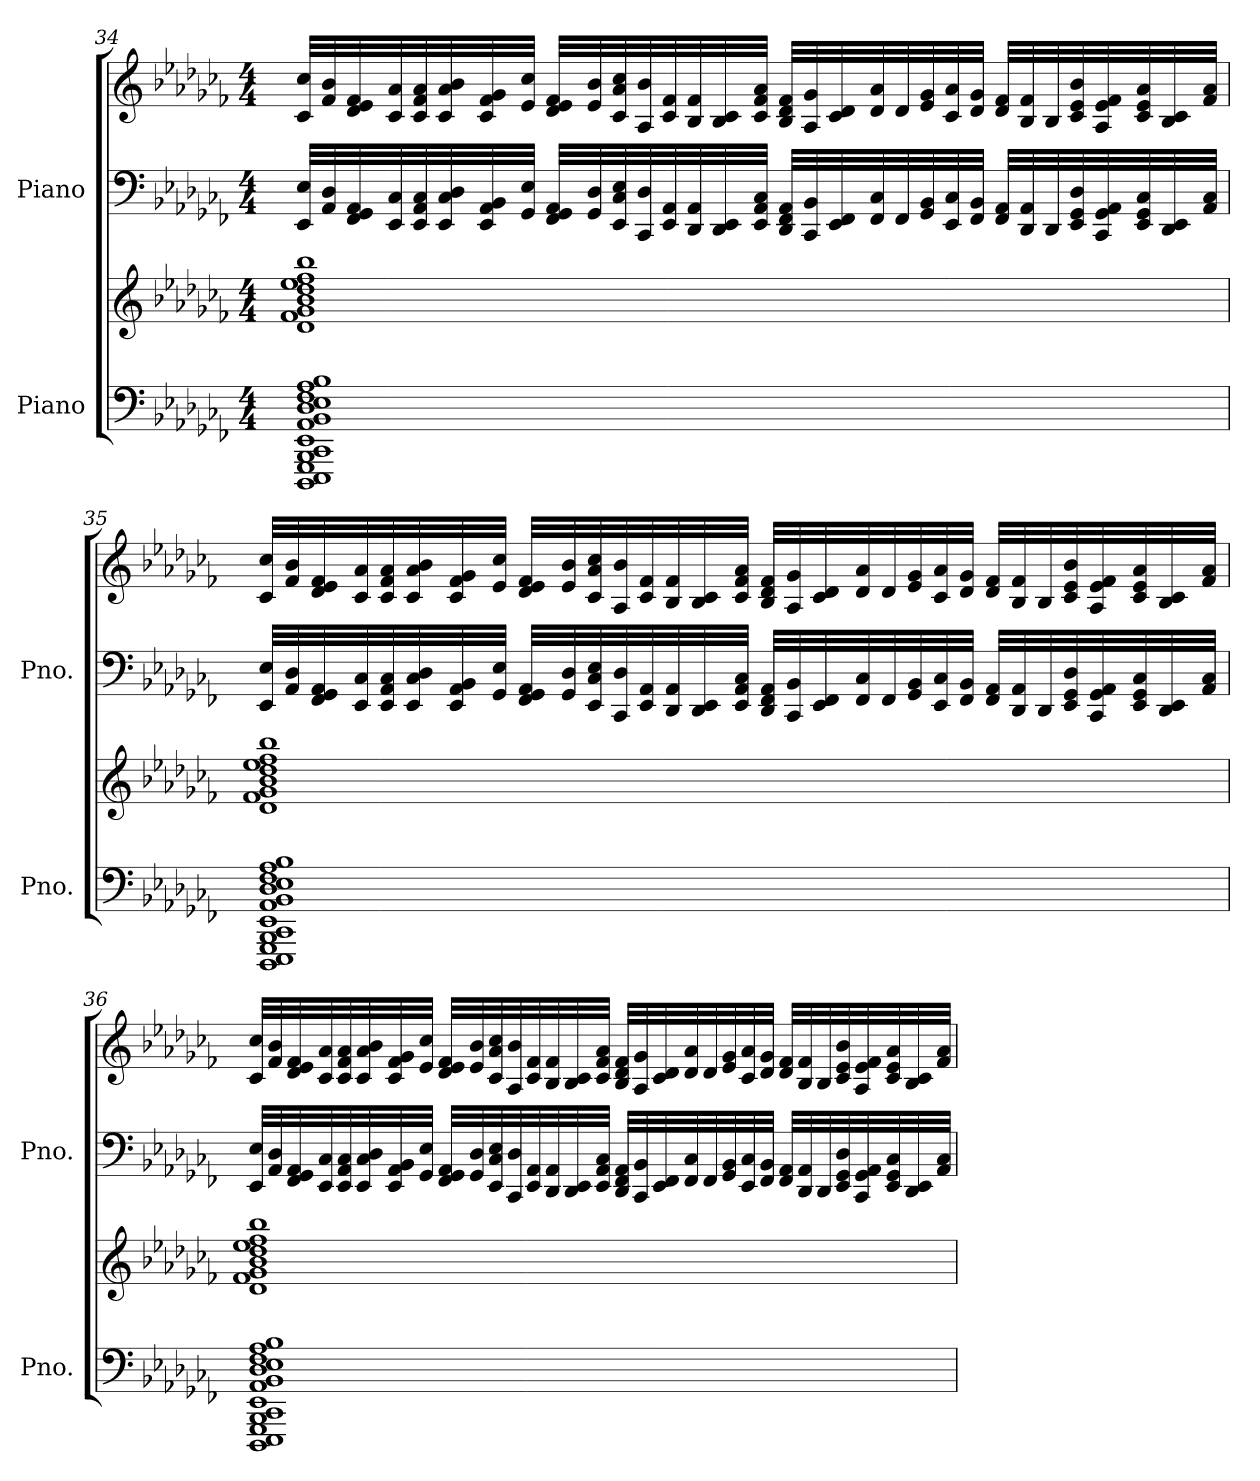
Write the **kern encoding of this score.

**kern	**kern	**kern	**kern
*part2	*part2	*part1	*part1
*staff4	*staff3	*staff2	*staff1
*I"Piano	*	*I"Piano	*
*I'Pno.	*	*I'Pno.	*
!!LO:LB:g=z
*clefF4	*clefG2	*clefF4	*clefG2
*ITrd14c24	*ITrd14c24	*ITrd-21c-36	*ITrd-21c-36
*k[b-e-a-d-g-c-f-]	*k[b-e-a-d-g-c-f-]	*k[b-e-a-d-g-c-f-]	*k[b-e-a-d-g-c-f-]
*M4/4	*M4/4	*M4/4	*M4/4
=34	=34	=34	=34
1DDDDD- 1EEEEE- 1GGGGG- 1BBBBB- 1CCCC- 1EEEE- 1AAAA- 1BBBB- 1DDD- 1EEE- 1FFF- 1AAA- 1BBB-	1DD- 1FF- 1GG- 1BB- 1D- 1E- 1F- 1B-	32ee-/ 32eee-/LLL	32cccc-/ 32ccccc-/LLL
.	.	32aa-/ 32ddd-/	32ffff-/ 32bbbb-/
.	.	32ff-/ 32gg-/ 32aa-/	32dddd-/ 32eeee-/ 32ffff-/
.	.	32ee-/ 32ccc-/	32cccc-/ 32aaaa-/
.	.	32ee-/ 32aa-/ 32ccc-/	32cccc-/ 32ffff-/ 32aaaa-/
.	.	32ee-/ 32ccc-/ 32ddd-/	32cccc-/ 32aaaa-/ 32bbbb-/
.	.	32ee-/ 32aa-/ 32bb-/	32cccc-/ 32ffff-/ 32gggg-/
.	.	32gg-/ 32eee-/JJJ	32eeee-/ 32ccccc-/JJJ
.	.	32ff-/ 32gg-/ 32aa-/LLL	32dddd-/ 32eeee-/ 32ffff-/LLL
.	.	32gg-/ 32ddd-/	32eeee-/ 32bbbb-/
.	.	32ee-/ 32ccc-/ 32eee-/	32cccc-/ 32aaaa-/ 32ccccc-/
.	.	32cc-/ 32ddd-/	32aaa-/ 32bbbb-/
.	.	32ee-/ 32aa-/	32cccc-/ 32ffff-/
.	.	32dd-/ 32aa-/	32bbb-/ 32ffff-/
.	.	32dd-/ 32ee-/	32bbb-/ 32cccc-/
.	.	32ee-/ 32aa-/ 32ccc-/JJJ	32cccc-/ 32ffff-/ 32aaaa-/JJJ
.	.	32dd-/ 32ff-/ 32aa-/LLL	32bbb-/ 32dddd-/ 32ffff-/LLL
.	.	32cc-/ 32bb-/	32aaa-/ 32gggg-/
.	.	32ee-/ 32ff-/	32cccc-/ 32dddd-/
.	.	32ff-/ 32ccc-/	32dddd-/ 32aaaa-/
.	.	32ff-/	32dddd-/
.	.	32gg-/ 32bb-/	32eeee-/ 32gggg-/
.	.	32ee-/ 32ccc-/	32cccc-/ 32aaaa-/
.	.	32ff-/ 32bb-/JJJ	32dddd-/ 32gggg-/JJJ
.	.	32ff-/ 32aa-/LLL	32dddd-/ 32ffff-/LLL
.	.	32dd-/ 32aa-/	32bbb-/ 32ffff-/
.	.	32dd-/	32bbb-/
.	.	32ee-/ 32gg-/ 32ddd-/	32cccc-/ 32eeee-/ 32bbbb-/
.	.	32cc-/ 32gg-/ 32aa-/	32aaa-/ 32eeee-/ 32ffff-/
.	.	32ee-/ 32gg-/ 32ccc-/	32cccc-/ 32eeee-/ 32aaaa-/
.	.	32dd-/ 32ee-/	32bbb-/ 32cccc-/
.	.	32aa-/ 32ccc-/JJJ	32ffff-/ 32aaaa-/JJJ
!!LO:LB:g=z
=35	=35	=35	=35
1DDDDD- 1EEEEE- 1GGGGG- 1BBBBB- 1CCCC- 1EEEE- 1AAAA- 1BBBB- 1DDD- 1EEE- 1FFF- 1AAA- 1BBB-	1DD- 1FF- 1GG- 1BB- 1D- 1E- 1F- 1B-	32ee-/ 32eee-/LLL	32cccc-/ 32ccccc-/LLL
.	.	32aa-/ 32ddd-/	32ffff-/ 32bbbb-/
.	.	32ff-/ 32gg-/ 32aa-/	32dddd-/ 32eeee-/ 32ffff-/
.	.	32ee-/ 32ccc-/	32cccc-/ 32aaaa-/
.	.	32ee-/ 32aa-/ 32ccc-/	32cccc-/ 32ffff-/ 32aaaa-/
.	.	32ee-/ 32ccc-/ 32ddd-/	32cccc-/ 32aaaa-/ 32bbbb-/
.	.	32ee-/ 32aa-/ 32bb-/	32cccc-/ 32ffff-/ 32gggg-/
.	.	32gg-/ 32eee-/JJJ	32eeee-/ 32ccccc-/JJJ
.	.	32ff-/ 32gg-/ 32aa-/LLL	32dddd-/ 32eeee-/ 32ffff-/LLL
.	.	32gg-/ 32ddd-/	32eeee-/ 32bbbb-/
.	.	32ee-/ 32ccc-/ 32eee-/	32cccc-/ 32aaaa-/ 32ccccc-/
.	.	32cc-/ 32ddd-/	32aaa-/ 32bbbb-/
.	.	32ee-/ 32aa-/	32cccc-/ 32ffff-/
.	.	32dd-/ 32aa-/	32bbb-/ 32ffff-/
.	.	32dd-/ 32ee-/	32bbb-/ 32cccc-/
.	.	32ee-/ 32aa-/ 32ccc-/JJJ	32cccc-/ 32ffff-/ 32aaaa-/JJJ
.	.	32dd-/ 32ff-/ 32aa-/LLL	32bbb-/ 32dddd-/ 32ffff-/LLL
.	.	32cc-/ 32bb-/	32aaa-/ 32gggg-/
.	.	32ee-/ 32ff-/	32cccc-/ 32dddd-/
.	.	32ff-/ 32ccc-/	32dddd-/ 32aaaa-/
.	.	32ff-/	32dddd-/
.	.	32gg-/ 32bb-/	32eeee-/ 32gggg-/
.	.	32ee-/ 32ccc-/	32cccc-/ 32aaaa-/
.	.	32ff-/ 32bb-/JJJ	32dddd-/ 32gggg-/JJJ
.	.	32ff-/ 32aa-/LLL	32dddd-/ 32ffff-/LLL
.	.	32dd-/ 32aa-/	32bbb-/ 32ffff-/
.	.	32dd-/	32bbb-/
.	.	32ee-/ 32gg-/ 32ddd-/	32cccc-/ 32eeee-/ 32bbbb-/
.	.	32cc-/ 32gg-/ 32aa-/	32aaa-/ 32eeee-/ 32ffff-/
.	.	32ee-/ 32gg-/ 32ccc-/	32cccc-/ 32eeee-/ 32aaaa-/
.	.	32dd-/ 32ee-/	32bbb-/ 32cccc-/
.	.	32aa-/ 32ccc-/JJJ	32ffff-/ 32aaaa-/JJJ
!!LO:PB:g=z
=36	=36	=36	=36
1DDDDD- 1EEEEE- 1GGGGG- 1BBBBB- 1CCCC- 1EEEE- 1AAAA- 1BBBB- 1DDD- 1EEE- 1FFF- 1AAA- 1BBB-	1DD- 1FF- 1GG- 1BB- 1D- 1E- 1F- 1B-	32ee-/ 32eee-/LLL	32cccc-/ 32ccccc-/LLL
.	.	32aa-/ 32ddd-/	32ffff-/ 32bbbb-/
.	.	32ff-/ 32gg-/ 32aa-/	32dddd-/ 32eeee-/ 32ffff-/
.	.	32ee-/ 32ccc-/	32cccc-/ 32aaaa-/
.	.	32ee-/ 32aa-/ 32ccc-/	32cccc-/ 32ffff-/ 32aaaa-/
.	.	32ee-/ 32ccc-/ 32ddd-/	32cccc-/ 32aaaa-/ 32bbbb-/
.	.	32ee-/ 32aa-/ 32bb-/	32cccc-/ 32ffff-/ 32gggg-/
.	.	32gg-/ 32eee-/JJJ	32eeee-/ 32ccccc-/JJJ
.	.	32ff-/ 32gg-/ 32aa-/LLL	32dddd-/ 32eeee-/ 32ffff-/LLL
.	.	32gg-/ 32ddd-/	32eeee-/ 32bbbb-/
.	.	32ee-/ 32ccc-/ 32eee-/	32cccc-/ 32aaaa-/ 32ccccc-/
.	.	32cc-/ 32ddd-/	32aaa-/ 32bbbb-/
.	.	32ee-/ 32aa-/	32cccc-/ 32ffff-/
.	.	32dd-/ 32aa-/	32bbb-/ 32ffff-/
.	.	32dd-/ 32ee-/	32bbb-/ 32cccc-/
.	.	32ee-/ 32aa-/ 32ccc-/JJJ	32cccc-/ 32ffff-/ 32aaaa-/JJJ
.	.	32dd-/ 32ff-/ 32aa-/LLL	32bbb-/ 32dddd-/ 32ffff-/LLL
.	.	32cc-/ 32bb-/	32aaa-/ 32gggg-/
.	.	32ee-/ 32ff-/	32cccc-/ 32dddd-/
.	.	32ff-/ 32ccc-/	32dddd-/ 32aaaa-/
.	.	32ff-/	32dddd-/
.	.	32gg-/ 32bb-/	32eeee-/ 32gggg-/
.	.	32ee-/ 32ccc-/	32cccc-/ 32aaaa-/
.	.	32ff-/ 32bb-/JJJ	32dddd-/ 32gggg-/JJJ
.	.	32ff-/ 32aa-/LLL	32dddd-/ 32ffff-/LLL
.	.	32dd-/ 32aa-/	32bbb-/ 32ffff-/
.	.	32dd-/	32bbb-/
.	.	32ee-/ 32gg-/ 32ddd-/	32cccc-/ 32eeee-/ 32bbbb-/
.	.	32cc-/ 32gg-/ 32aa-/	32aaa-/ 32eeee-/ 32ffff-/
.	.	32ee-/ 32gg-/ 32ccc-/	32cccc-/ 32eeee-/ 32aaaa-/
.	.	32dd-/ 32ee-/	32bbb-/ 32cccc-/
.	.	32aa-/ 32ccc-/JJJ	32ffff-/ 32aaaa-/JJJ
=	=	=	=
*-	*-	*-	*-
